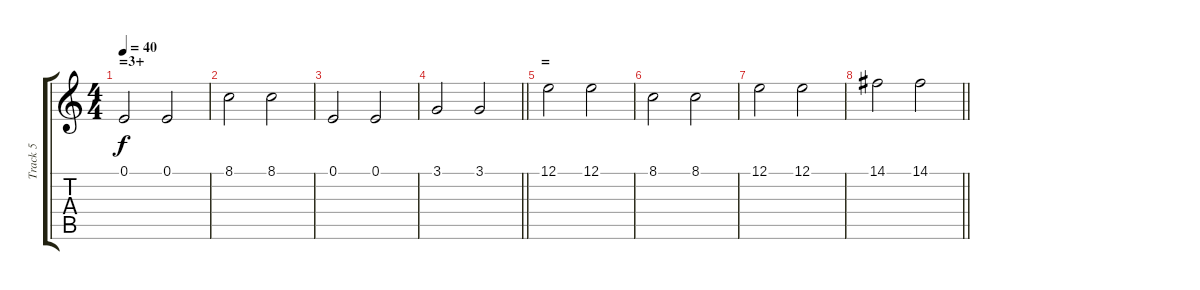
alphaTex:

\track ("Track 5" "Track 5") {instrument lead7fifths}
\staff {score tabs}
\tuning (E4 B3 G3 D3 A2 E2) {hide}
\ts (4 4)
\section ("" "=3+")
\tempo 40
\clef g2
\ks c
0.1.2{dy f} 0.1.2 |
8.1.2 8.1.2 |
0.1.2 0.1.2 |
\barLineRight lightlight
3.1.2 3.1.2 |
\section ("" "=")
12.1.2{volume 0} 12.1.2 |
8.1.2 8.1.2 |
12.1.2 12.1.2 |
\barLineRight lightlight
14.1.2 14.1.2
